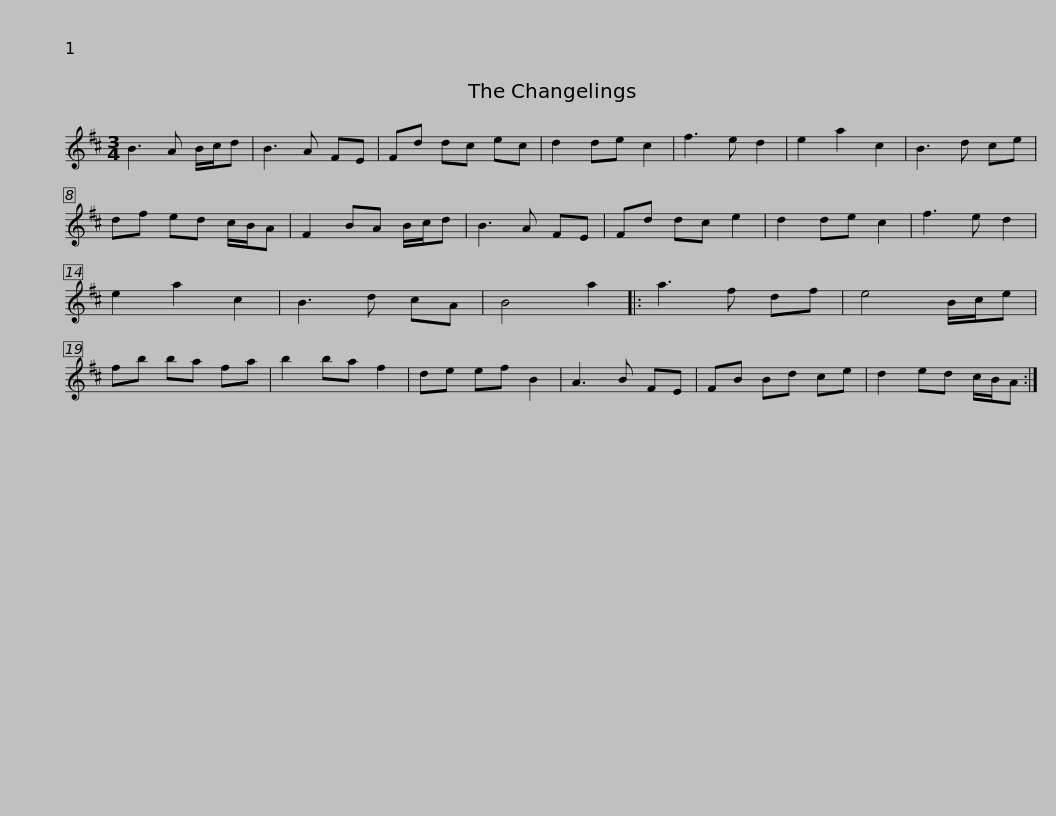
X:1
L:1/8
M:3/4
I:linebreak $
K:Bmin
V:1 treble
V:1
 B3 A B/c/d | B3 A FE | Fd dc ec | d2 de c2 | f3 e d2 | %5
 e2 a2 c2 | B3 d ce | df ed c/B/A |$ F2 BA B/c/d | B3 A FE | %10
 Fd dc e2 | d2 de c2 | f3 e d2 | e2 a2 c2 | B3 d cA | %15
 B4 a2 |: a3 f df | e4 B/c/e |$ fb ba fa | b2 ba f2 | %20
 de ef B2 | A3 B FE | FB Bd ce | d2 ed c/B/A :| %24
